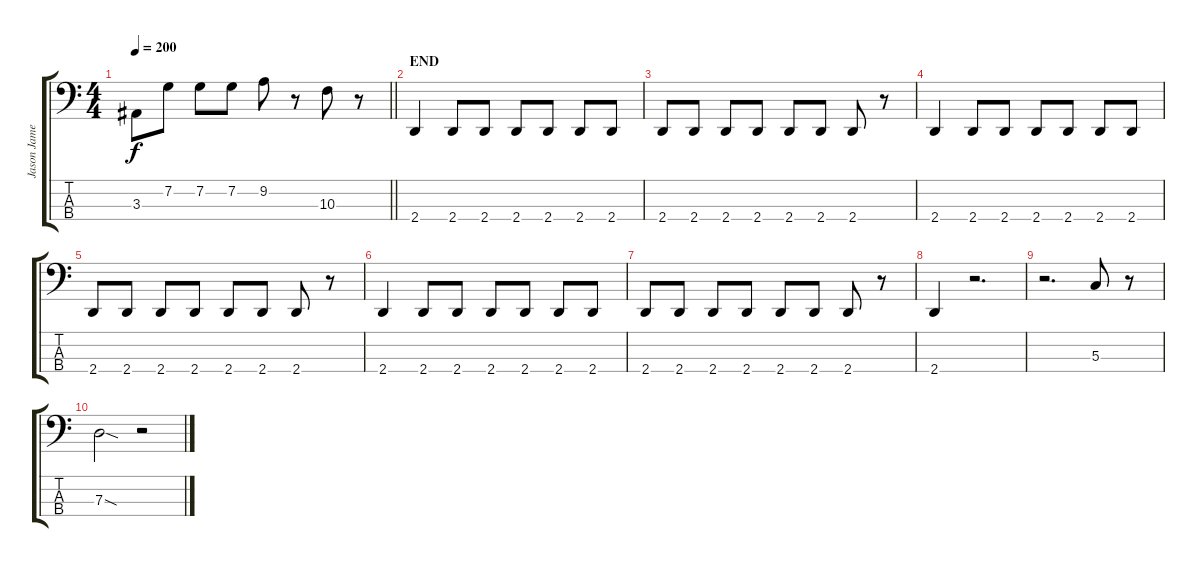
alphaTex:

\track ("Jason James" "Jason Jame") {instrument electricbassfinger}
\staff {score tabs}
\tuning (F2 C2 G1 C1) {hide}
\ts (4 4)
\tempo 200
\clef f4
\barLineRight lightlight
\ks c
3.3{t}.8{dy f} 7.2.8 7.2.8 7.2.8 9.2.8 r.8 10.3.8 r.8 |
\section ("" "END")
2.4.4 2.4.8 2.4.8 2.4.8 2.4.8 2.4.8 2.4.8 |
2.4.8 2.4.8 2.4.8 2.4.8 2.4.8 2.4.8 2.4.8 r.8 |
2.4.4 2.4.8 2.4.8 2.4.8 2.4.8 2.4.8 2.4.8 |
2.4.8 2.4.8 2.4.8 2.4.8 2.4.8 2.4.8 2.4.8 r.8 |
2.4.4 2.4.8 2.4.8 2.4.8 2.4.8 2.4.8 2.4.8 |
2.4.8 2.4.8 2.4.8 2.4.8 2.4.8 2.4.8 2.4.8 r.8 |
2.4.4 r.2{d} |
r.2{d} 5.3.8 r.8 |
7.3{sod}.2 r.2
